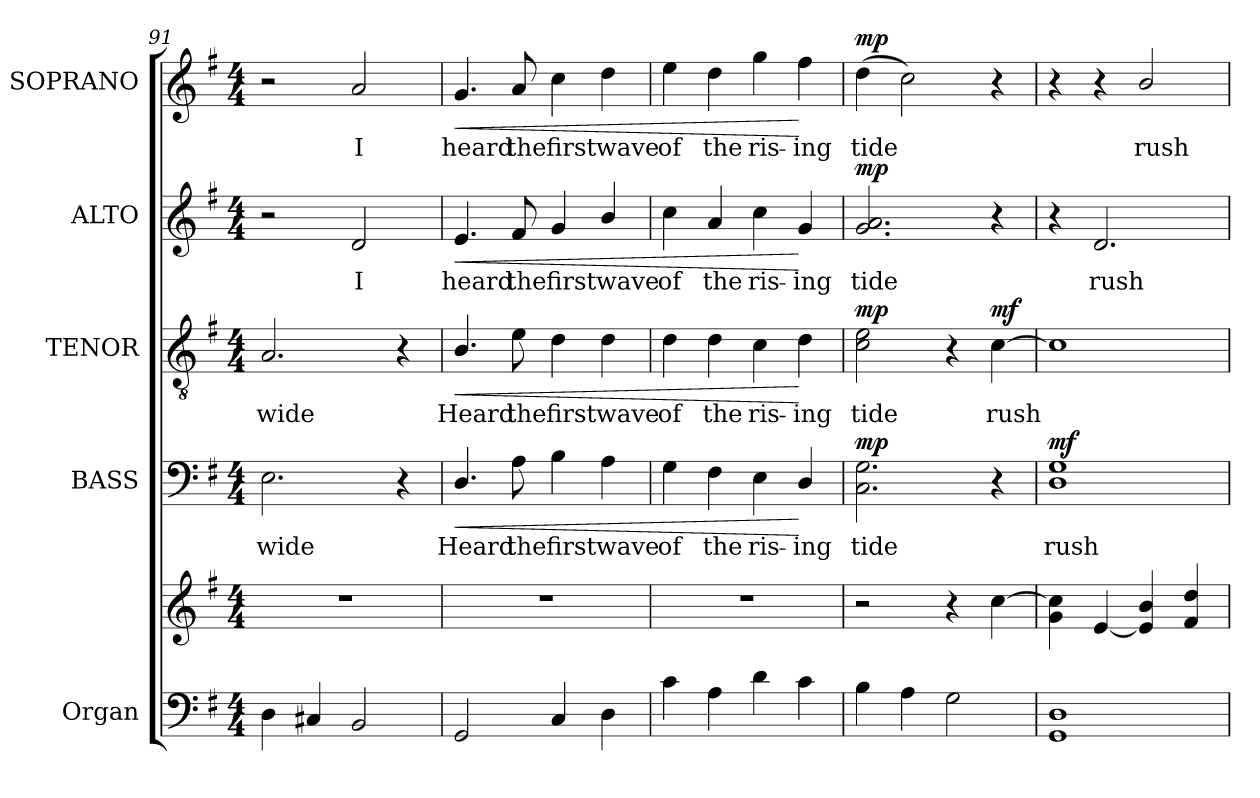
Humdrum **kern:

**kern	**kern	**kern	**text	**dynam	**kern	**text	**dynam	**kern	**text	**dynam	**kern	**text	**dynam
*part5	*part5	*part4	*part4	*part4	*part3	*part3	*part3	*part2	*part2	*part2	*part1	*part1	*part1
*staff6	*staff5	*staff4	*staff4	*staff4	*staff3	*staff3	*staff3	*staff2	*staff2	*staff2	*staff1	*staff1	*staff1
*I"Organ	*	*I"BASS	*	*	*I"TENOR	*	*	*I"ALTO	*	*	*I"SOPRANO	*	*
*I'Org.	*	*I'B.	*	*	*I'T.	*	*	*I'A.	*	*	*I'S.	*	*
!!LO:LB:g=z
*clefF4	*clefG2	*clefF4	*	*	*clefGv2	*	*	*clefG2	*	*	*clefG2	*	*
*	*	*	*	*	*ITrd7c12	*	*	*	*	*	*	*	*
*k[f#]	*k[f#]	*k[f#]	*	*	*k[f#]	*	*	*k[f#]	*	*	*k[f#]	*	*
*G:	*G:	*G:	*	*	*G:	*	*	*G:	*	*	*G:	*	*
*M4/4	*M4/4	*M4/4	*	*	*M4/4	*	*	*M4/4	*	*	*M4/4	*	*
=91	=91	=91	=91	=91	=91	=91	=91	=91	=91	=91	=91	=91	=91
!	!	!	!LO:LY:b:color=#000000	!	!	!	!	!	!	!	!	!	!
!	!	!	!	!	!	!LO:LY:b:color=#000000	!	!	!	!	!	!	!
4Di\	1r	2.Ei\	wide	.	2.AAi/	wide	.	2r	.	.	2r	.	.
4C#Xi/	.	.	.	.	.	.	.	.	.	.	.	.	.
!	!	!	!	!	!	!	!	!	!LO:LY:b:color=#000000	!	!	!	!
!	!	!	!	!	!	!	!	!	!	!	!	!LO:LY:b:color=#000000	!
2BBi/	.	.	.	.	.	.	.	2di/	I	.	2ai/	I	.
.	.	4r	.	.	4r	.	.	.	.	.	.	.	.
=92	=92	=92	=92	=92	=92	=92	=92	=92	=92	=92	=92	=92	=92
!	!	!	!LO:LY:b:color=#000000	!LO:HP:b	!	!	!	!	!	!	!	!	!
!	!	!	!	!	!	!LO:LY:b:color=#000000	!LO:HP:b	!	!	!	!	!	!
!	!	!	!	!	!	!	!	!	!LO:LY:b:color=#000000	!LO:HP:b	!	!	!
!	!	!	!	!	!	!	!	!	!	!	!	!LO:LY:b:color=#000000	!LO:HP:b
2GGi/	1r	4.Di/	Heard	<	4.BBi/	Heard	<	4.ei/	heard	<	4.gi/	heard	<
!	!	!	!LO:LY:b:color=#000000	!	!	!	!	!	!	!	!	!	!
!	!	!	!	!	!	!LO:LY:b:color=#000000	!	!	!	!	!	!	!
!	!	!	!	!	!	!	!	!	!LO:LY:b:color=#000000	!	!	!	!
!	!	!	!	!	!	!	!	!	!	!	!	!LO:LY:b:color=#000000	!
.	.	8Ai\	the	.	8Ei\	the	.	8f#i/	the	.	8ai/	the	.
!	!	!	!LO:LY:b:color=#000000	!	!	!	!	!	!	!	!	!	!
!	!	!	!	!	!	!LO:LY:b:color=#000000	!	!	!	!	!	!	!
!	!	!	!	!	!	!	!	!	!LO:LY:b:color=#000000	!	!	!	!
!	!	!	!	!	!	!	!	!	!	!	!	!LO:LY:b:color=#000000	!
4Ci/	.	4Bi\	first	.	4Di\	first	.	4gi/	first	.	4cci\	first	.
!	!	!	!LO:LY:b:color=#000000	!	!	!	!	!	!	!	!	!	!
!	!	!	!	!	!	!LO:LY:b:color=#000000	!	!	!	!	!	!	!
!	!	!	!	!	!	!	!	!	!LO:LY:b:color=#000000	!	!	!	!
!	!	!	!	!	!	!	!	!	!	!	!	!LO:LY:b:color=#000000	!
4Di\	.	4Ai\	wave	.	4Di\	wave	.	4bi/	wave	.	4ddi\	wave	.
=93	=93	=93	=93	=93	=93	=93	=93	=93	=93	=93	=93	=93	=93
!	!	!	!LO:LY:b:color=#000000	!	!	!	!	!	!	!	!	!	!
!	!	!	!	!	!	!LO:LY:b:color=#000000	!	!	!	!	!	!	!
!	!	!	!	!	!	!	!	!	!LO:LY:b:color=#000000	!	!	!	!
!	!	!	!	!	!	!	!	!	!	!	!	!LO:LY:b:color=#000000	!
4ci\	1r	4Gi\	of	.	4Di\	of	.	4cci\	of	.	4eei\	of	.
!	!	!	!LO:LY:b:color=#000000	!	!	!	!	!	!	!	!	!	!
!	!	!	!	!	!	!LO:LY:b:color=#000000	!	!	!	!	!	!	!
!	!	!	!	!	!	!	!	!	!LO:LY:b:color=#000000	!	!	!	!
!	!	!	!	!	!	!	!	!	!	!	!	!LO:LY:b:color=#000000	!
4Ai\	.	4F#i\	the	.	4Di\	the	.	4ai/	the	.	4ddi\	the	.
!	!	!	!LO:LY:b:color=#000000	!	!	!	!	!	!	!	!	!	!
!	!	!	!	!	!	!LO:LY:b:color=#000000	!	!	!	!	!	!	!
!	!	!	!	!	!	!	!	!	!LO:LY:b:color=#000000	!	!	!	!
!	!	!	!	!	!	!	!	!	!	!	!	!LO:LY:b:color=#000000	!
4di\	.	4Ei\	ris-	.	4Ci\	ris-	.	4cci\	ris-	.	4ggi\	ris-	.
!	!	!	!LO:LY:b:color=#000000	!	!	!	!	!	!	!	!	!	!
!	!	!	!	!	!	!LO:LY:b:color=#000000	!	!	!	!	!	!	!
!	!	!	!	!	!	!	!	!	!LO:LY:b:color=#000000	!	!	!	!
!	!	!	!	!	!	!	!	!	!	!	!	!LO:LY:b:color=#000000	!
4ci\	.	4Di/	-ing	[	4Di\	-ing	[	4gi/	-ing	[	4ff#i\	-ing	[
=94	=94	=94	=94	=94	=94	=94	=94	=94	=94	=94	=94	=94	=94
!	!	!	!LO:LY:b:color=#000000	!	!	!	!	!	!	!	!	!	!
!	!	!	!	!	!	!LO:LY:b:color=#000000	!	!	!	!	!	!	!
!	!	!	!	!	!	!	!	!	!LO:LY:b:color=#000000	!	!	!	!
!	!	!	!	!	!	!	!	!	!	!	!	!LO:LY:b:color=#000000	!
4Bi\	2r	2.Ci\ 2.Gi	tide	mp	2Ci\ 2Ei	tide	mp	2.gi/ 2.ai	tide	mp	(4ddi\	tide	mp
4Ai\	.	.	.	.	.	.	.	.	.	.	2cci\)	.	.
2Gi\	4r	.	.	.	4r	.	.	.	.	.	.	.	.
!	!	!	!	!	!	!LO:LY:b:color=#000000	!	!	!	!	!	!	!
.	[4cci\	4r	.	.	[4Ci\	rush	mf	4r	.	.	4r	.	.
=95	=95	=95	=95	=95	=95	=95	=95	=95	=95	=95	=95	=95	=95
!	!	!	!LO:LY:b:color=#000000	!	!	!	!	!	!	!	!	!	!
1GGi 1Di	4gi\ 4cci]	1Di 1Gi	rush	mf	1Ci]	.	.	4r	.	.	4r	.	.
!	!	!	!	!	!	!	!	!	!LO:LY:b:color=#000000	!	!	!	!
.	[4ei/	.	.	.	.	.	.	2.di/	rush	.	4r	.	.
!	!	!	!	!	!	!	!	!	!	!	!	!LO:LY:b:color=#000000	!
.	4ei/] 4bi	.	.	.	.	.	.	.	.	.	2bi/	rush	.
.	4f#i/ 4ddi	.	.	.	.	.	.	.	.	.	.	.	.
=	=	=	=	=	=	=	=	=	=	=	=	=	=
*-	*-	*-	*-	*-	*-	*-	*-	*-	*-	*-	*-	*-	*-
